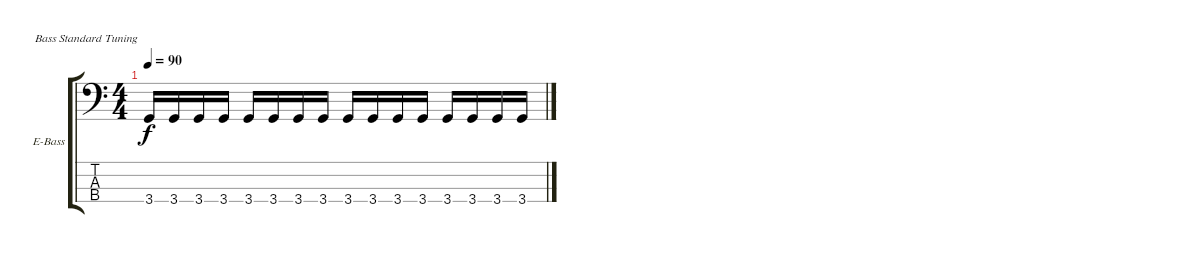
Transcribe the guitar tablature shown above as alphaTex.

\bracketExtendMode groupsimilarinstruments
\firstSystemTrackNameOrientation horizontal
\otherSystemsTrackNameOrientation horizontal
\track ("Track 8" "E-Bass") {instrument electricbassfinger}
\staff {score tabs}
\tuning (G2 D2 A1 E1)
\ts (4 4)
\beaming (8 2 2 2 2)
\tempo 90
\clef f4
\ks c
3.4.16{dy f instrument electricbassfinger} 3.4.16 3.4.16 3.4.16 3.4.16 3.4.16 3.4.16 3.4.16 3.4.16 3.4.16 3.4.16 3.4.16 3.4.16 3.4.16 3.4.16 3.4.16
